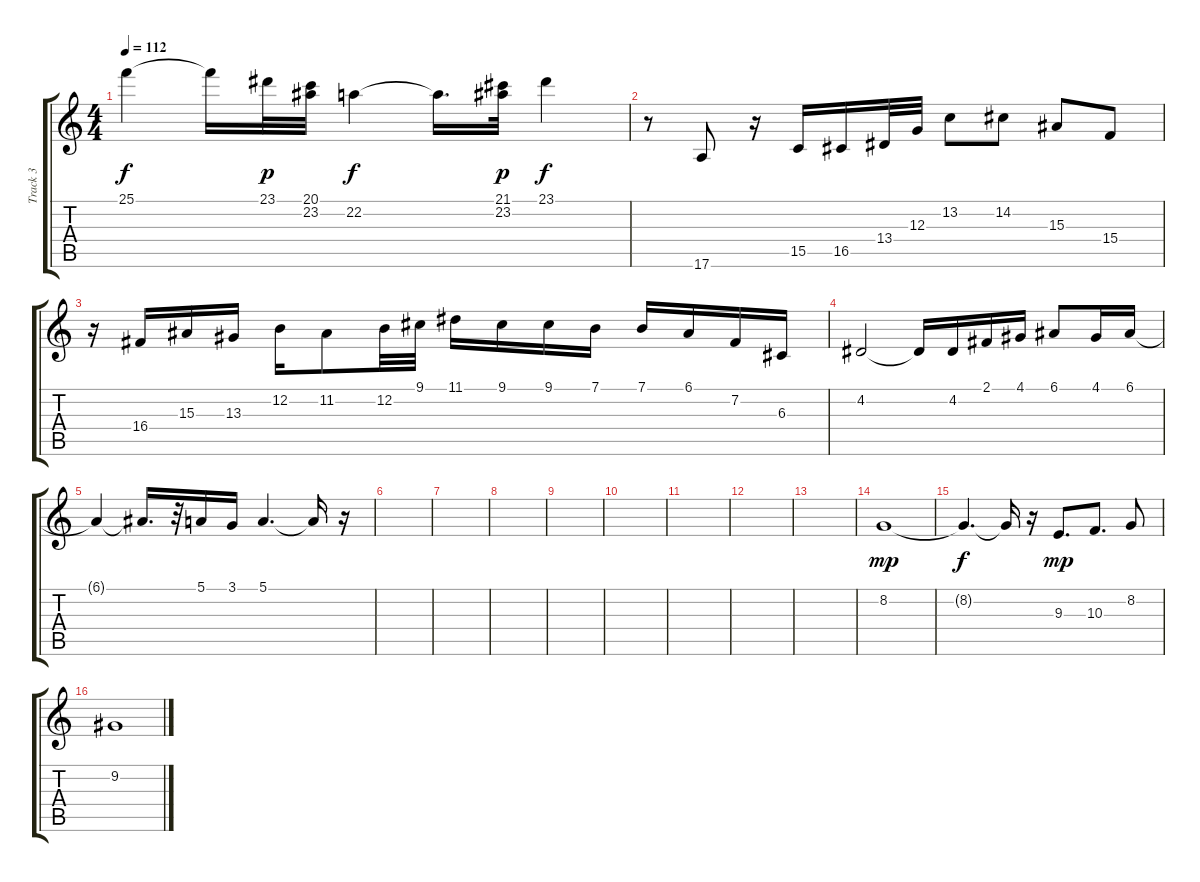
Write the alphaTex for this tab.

\track ("Track 3" "Track 3") {instrument trumpet}
\staff {score tabs}
\tuning (E4 B3 G3 D3 A2 E2) {hide}
\ts (4 4)
\tempo 112
\clef g2
\ks c
25.1.4{dy f} 25.1{t}.16 23.1.32{dy p} (20.1 23.2).32 22.2.4{dy f} 22.2{t}.16{d} (21.1 23.2).32{dy p} 23.1.4{dy f} |
r.8 17.6.8 r.16 15.5.16 16.5.16 13.4.32 12.3.32 13.2.8 14.2.8 15.3.8 15.4.8 |
r.16 16.4.16 15.3.16 13.3.16 12.2.16 11.2.8 12.2.32 9.1.32 11.1.16 9.1.16 9.1.16 7.1.16 7.1.16 6.1.16 7.2.16 6.3.16 |
4.2.2 4.2{t}.16 4.2.16 2.1.16 4.1.16 6.1.8 4.1.16 6.1.16 |
6.1{t}.4 6.1{t}.16{d} r.32 5.1.16 3.1.16 5.1.4{d} 5.1{t}.16 r.16 |
|
|
|
|
|
|
|
|
8.2.1{dy mp} |
8.2{t}.4{d dy f} 8.2{t}.16 r.16 9.3.8{d dy mp} 10.3.8{d} 8.2.8 |
9.2.1
